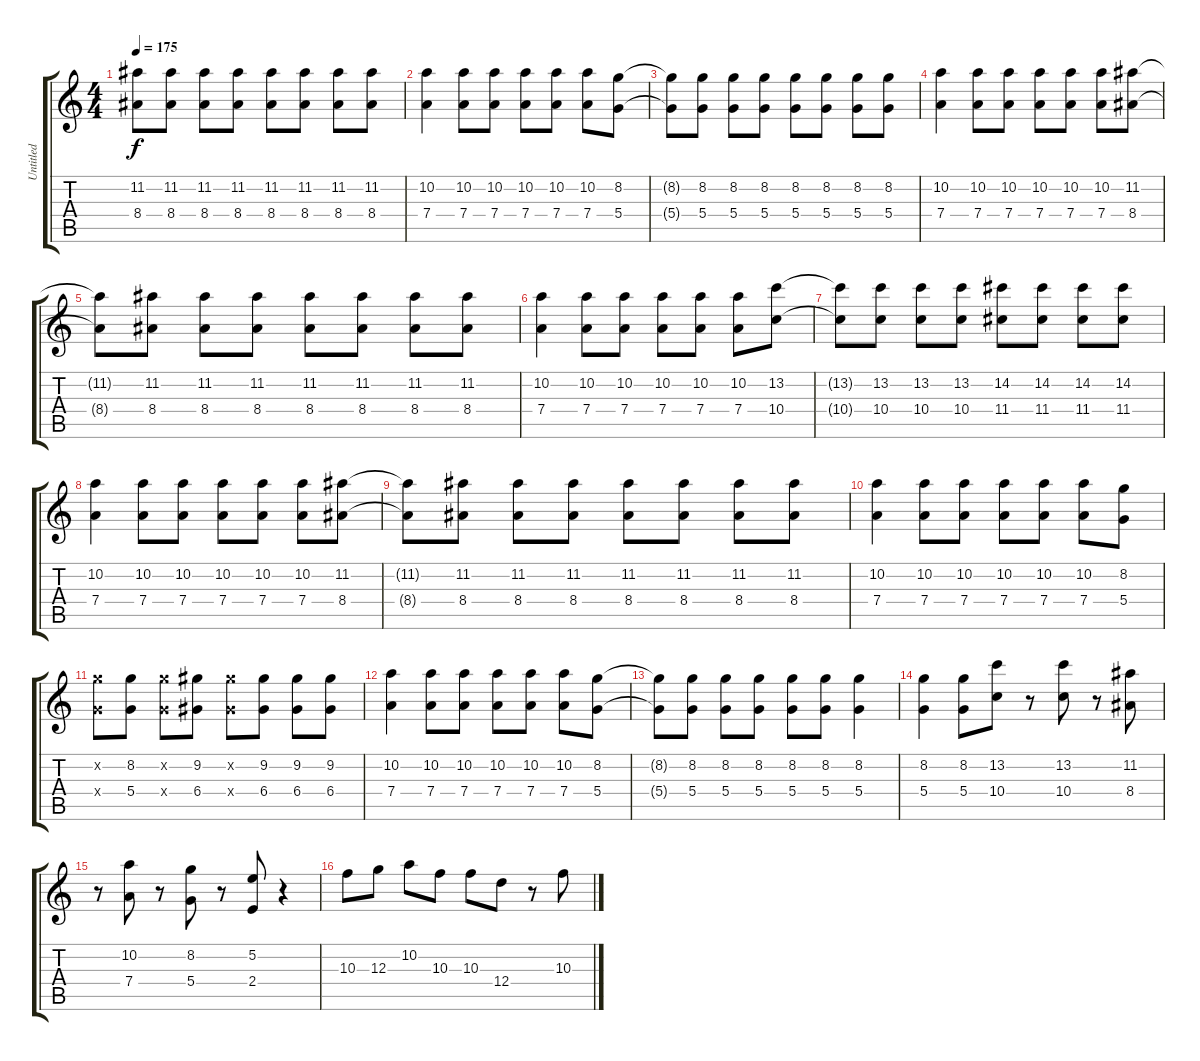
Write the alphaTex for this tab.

\track ("Untitled" "Untitled") {instrument overdrivenguitar}
\staff {score tabs}
\tuning (E4 B3 G3 D3 A2 E2) {hide}
\ts (4 4)
\tempo 175
\clef g2
\ks c
(11.2{t} 8.4{t}).8{dy f} (11.2 8.4).8 (11.2 8.4).8 (11.2 8.4).8 (11.2 8.4).8 (11.2 8.4).8 (11.2 8.4).8 (11.2 8.4).8 |
(10.2 7.4).4 (10.2 7.4).8 (10.2 7.4).8 (10.2 7.4).8 (10.2 7.4).8 (10.2 7.4).8 (8.2 5.4).8 |
(8.2{t} 5.4{t}).8 (8.2 5.4).8 (8.2 5.4).8 (8.2 5.4).8 (8.2 5.4).8 (8.2 5.4).8 (8.2 5.4).8 (8.2 5.4).8 |
(10.2 7.4).4 (10.2 7.4).8 (10.2 7.4).8 (10.2 7.4).8 (10.2 7.4).8 (10.2 7.4).8 (11.2 8.4).8 |
(11.2{t} 8.4{t}).8 (11.2 8.4).8 (11.2 8.4).8 (11.2 8.4).8 (11.2 8.4).8 (11.2 8.4).8 (11.2 8.4).8 (11.2 8.4).8 |
(10.2 7.4).4 (10.2 7.4).8 (10.2 7.4).8 (10.2 7.4).8 (10.2 7.4).8 (10.2 7.4).8 (13.2 10.4).8 |
(13.2{t} 10.4{t}).8 (13.2 10.4).8 (13.2 10.4).8 (13.2 10.4).8 (14.2 11.4).8 (14.2 11.4).8 (14.2 11.4).8 (14.2 11.4).8 |
(10.2 7.4).4 (10.2 7.4).8 (10.2 7.4).8 (10.2 7.4).8 (10.2 7.4).8 (10.2 7.4).8 (11.2 8.4).8 |
(11.2{t} 8.4{t}).8 (11.2 8.4).8 (11.2 8.4).8 (11.2 8.4).8 (11.2 8.4).8 (11.2 8.4).8 (11.2 8.4).8 (11.2 8.4).8 |
(10.2 7.4).4 (10.2 7.4).8 (10.2 7.4).8 (10.2 7.4).8 (10.2 7.4).8 (10.2 7.4).8 (8.2 5.4).8 |
(8.2{x} 5.4{x}).8 (8.2 5.4).8 (8.2{x} 5.4{x}).8 (9.2 6.4).8 (9.2{x} 6.4{x}).8 (9.2 6.4).8 (9.2 6.4).8 (9.2 6.4).8 |
(10.2 7.4).4 (10.2 7.4).8 (10.2 7.4).8 (10.2 7.4).8 (10.2 7.4).8 (10.2 7.4).8 (8.2 5.4).8 |
(8.2{t} 5.4{t}).8 (8.2 5.4).8 (8.2 5.4).8 (8.2 5.4).8 (8.2 5.4).8 (8.2 5.4).8 (8.2 5.4).4 |
(8.2 5.4).4 (8.2 5.4).8 (13.2 10.4).8 r.8 (13.2 10.4).8 r.8 (11.2 8.4).8 |
r.8 (10.2 7.4).8 r.8 (8.2 5.4).8 r.8 (5.2 2.4).8 r.4 |
10.3.8 12.3.8 10.2.8 10.3.8 10.3.8 12.4.8 r.8 10.3.8
